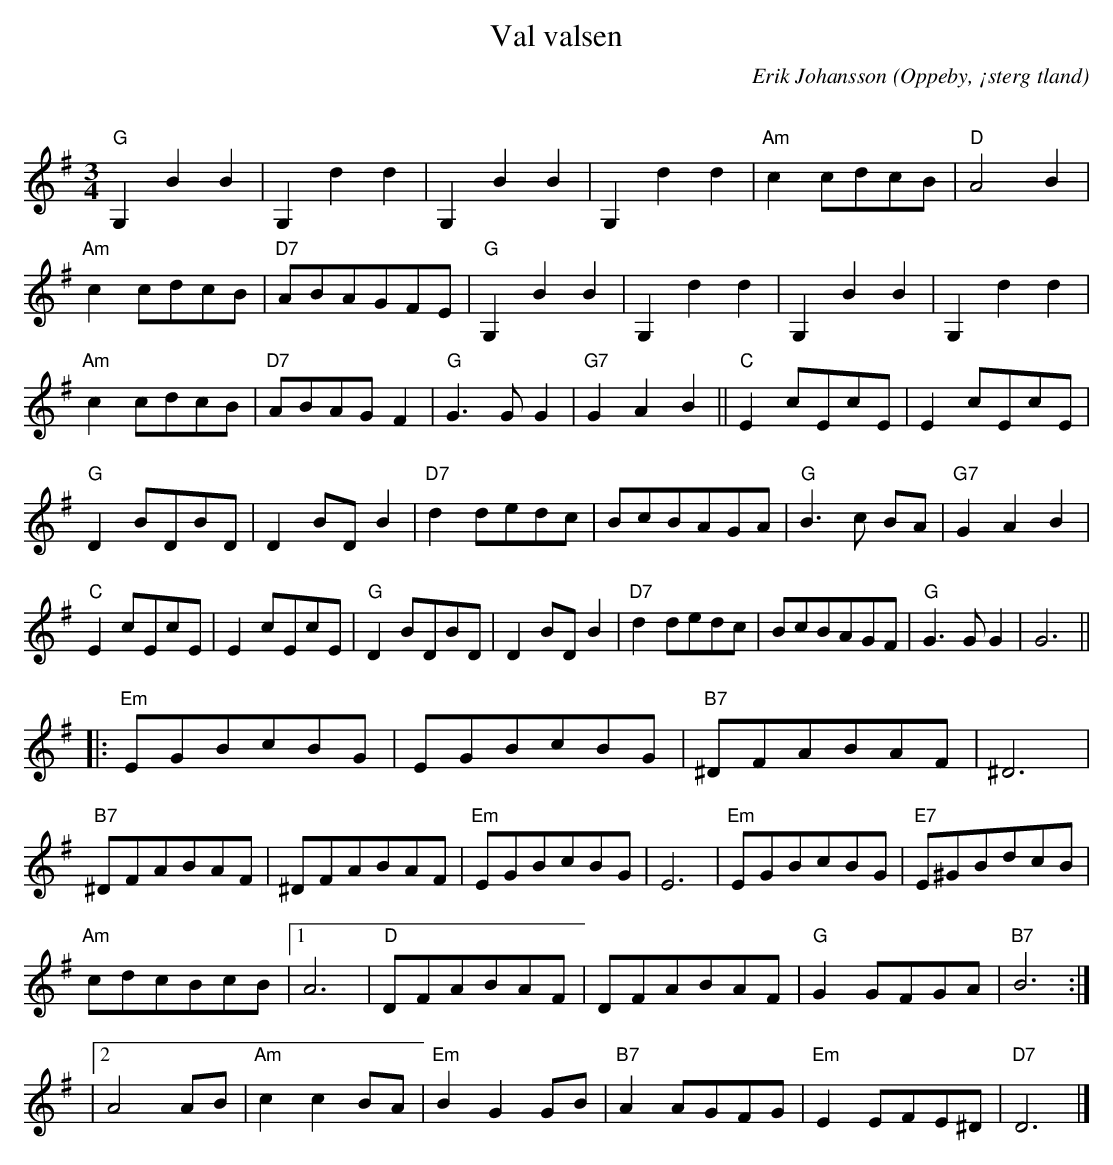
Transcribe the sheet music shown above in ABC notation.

X:1
T:Val valsen
C:Erik Johansson
O:Oppeby, ¡sterg tland
Q:140
M:3/4
L:1/8
K:G
"G"G,2B2B2|G,2d2d2 |G,2B2B2|G,2d2d2 |"Am" c2 cdcB| "D" A4 B2 |
 "Am" c2 cdcB |"D7" ABAGFE |"G"G,2B2B2|G,2d2d2 |G,2B2B2|G,2d2d2 |
"Am" c2 cdcB| "D7" ABAGF2 | "G" G3 G G2 |"G7" G2A2B2||"C"E2 cEcE |E2 cEcE|
"G" D2 BDBD |D2 BD B2 |"D7"d2 dedc| BcBAGA|"G"B3 c BA|"G7" G2A2B2|
"C"E2 cEcE |E2 cEcE|"G" D2 BDBD |D2 BD B2 |"D7"d2 dedc| BcBAGF|"G" G3 G G2| G6 ||
|:"Em" EGBcBG |EGBcBG |"B7"^DFABAF |^D6 |
"B7" ^DFABAF |^DFABAF |"Em" EGBcBG |E6 |"Em" EGBcBG |"E7" E^GBdcB |
"Am" cdcBcB |1 A6 |"D" DFABAF |DFABAF |"G" G2 GFGA |"B7" B6 :|
|2 A4 AB |"Am" c2 c2 BA |"Em" B2 G2 GB |"B7" A2 AGFG |"Em" E2 EFE^D |"D7" D6 |]
